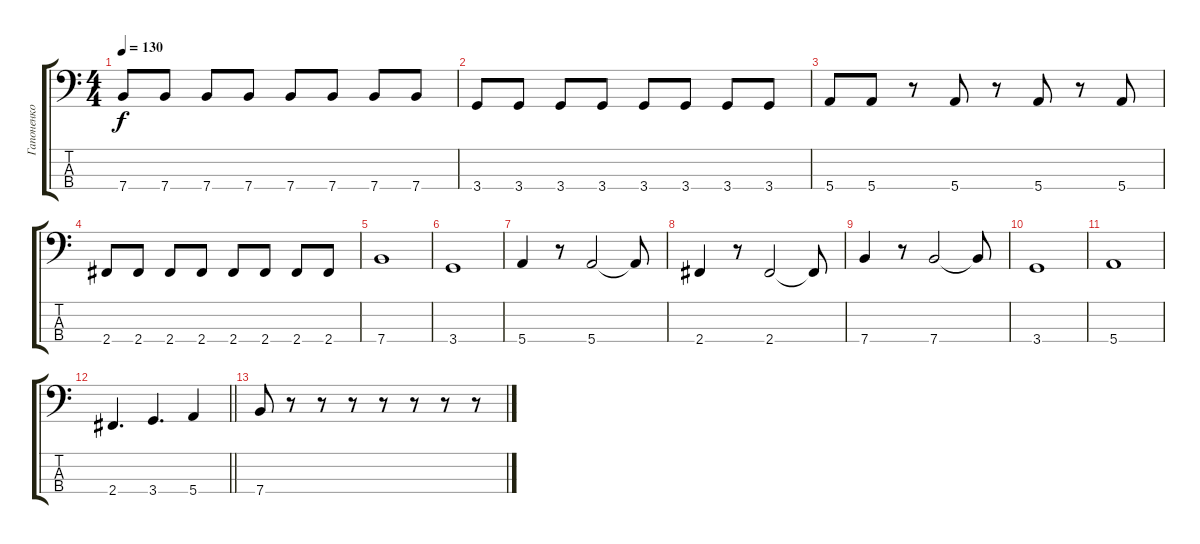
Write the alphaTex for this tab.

\track ("Гапоненко Андрей" "Гапоненко ") {instrument electricbassfinger}
\staff {score tabs}
\tuning (G2 D2 A1 E1) {hide}
\ts (4 4)
\tempo 130
\clef f4
\ks c
7.4.8{dy f} 7.4.8 7.4.8 7.4.8 7.4.8 7.4.8 7.4.8 7.4.8 |
3.4.8 3.4.8 3.4.8 3.4.8 3.4.8 3.4.8 3.4.8 3.4.8 |
5.4.8 5.4.8 r.8 5.4.8 r.8 5.4.8 r.8 5.4.8 |
2.4.8 2.4.8 2.4.8 2.4.8 2.4.8 2.4.8 2.4.8 2.4.8 |
7.4.1 |
3.4.1 |
5.4.4 r.8 5.4.2 5.4{t}.8 |
2.4.4 r.8 2.4.2 2.4{t}.8 |
7.4.4 r.8 7.4.2 7.4{t}.8 |
3.4.1 |
5.4.1 |
\barLineRight lightlight
2.4.4{d} 3.4.4{d} 5.4.4 |
7.4.8 r.8 r.8 r.8 r.8 r.8 r.8 r.8
